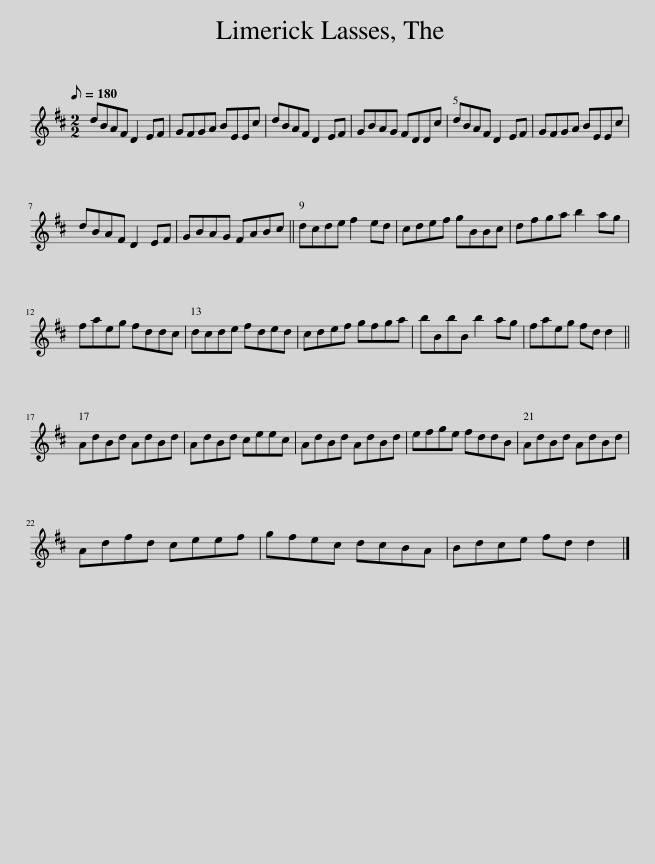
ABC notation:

X:1
L:1/8
Q:1/8=180
M:2/2
I:linebreak $
K:D
V:1 treble
V:1
 dBAF D2 EF | GFGA BEEc | dBAF D2 EF | GBAG FDDc | dBAF D2 EF | %5
 GFGA BEEc |$ dBAF D2 EF | GBAG FABc || dcde f2 ed | cdef gBBc | %10
 dfga b2 ag |$ faeg fddc | dcde fded | cdef gfga | bBbB b2 ag | %15
 faeg fd d2 ||$ AdBd AdBd | AdBd ceec | AdBd AdBd | efge fddB | %20
 AdBd AdBd |$ Adfd ceef | gfec dcBA | Bdce fd d2 |] %24
